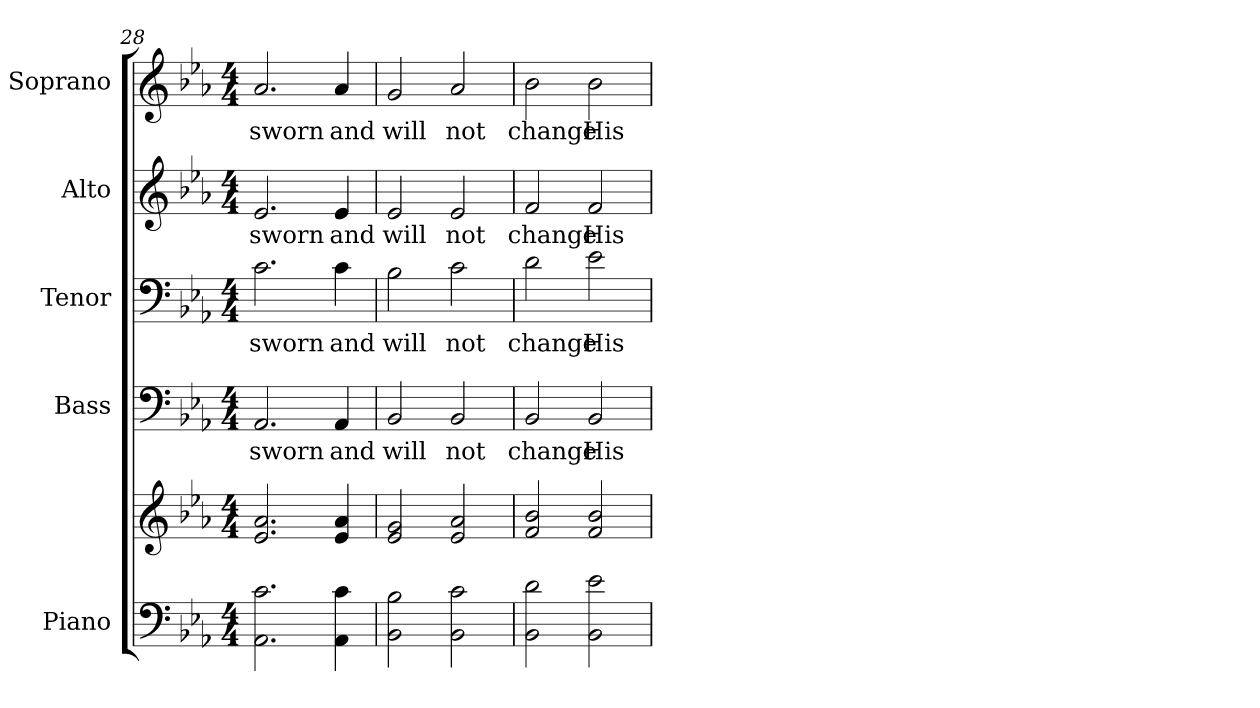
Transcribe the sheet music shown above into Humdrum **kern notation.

**kern	**kern	**kern	**text	**kern	**text	**kern	**text	**kern	**text
*part5	*part5	*part4	*part4	*part3	*part3	*part2	*part2	*part1	*part1
*staff6	*staff5	*staff4	*staff4	*staff3	*staff3	*staff2	*staff2	*staff1	*staff1
*I"Piano	*	*I"Bass	*	*I"Tenor	*	*I"Alto	*	*I"Soprano	*
*I'Pno.	*	*I'B.	*	*I'T.	*	*I'A.	*	*I'S.	*
!!LO:PB:g=z
*clefF4	*clefG2	*clefF4	*	*clefF4	*	*clefG2	*	*clefG2	*
*k[b-e-a-]	*k[b-e-a-]	*k[b-e-a-]	*	*k[b-e-a-]	*	*k[b-e-a-]	*	*k[b-e-a-]	*
*E-:	*E-:	*E-:	*	*E-:	*	*E-:	*	*E-:	*
*M4/4	*M4/4	*M4/4	*	*M4/4	*	*M4/4	*	*M4/4	*
=28	=28	=28	=28	=28	=28	=28	=28	=28	=28
!	!	!	!LO:LY:b:color=#000000	!	!	!	!	!	!
!	!	!	!	!	!LO:LY:b:color=#000000	!	!	!	!
!	!	!	!	!	!	!	!LO:LY:b:color=#000000	!	!
!	!	!	!	!	!	!	!	!	!LO:LY:b:color=#000000
2.AA-i\ 2.ci	2.e-i/ 2.a-i	2.AA-i/	sworn	2.ci\	sworn	2.e-i/	sworn	2.a-i/	sworn
!	!	!	!LO:LY:b:color=#000000	!	!	!	!	!	!
!	!	!	!	!	!LO:LY:b:color=#000000	!	!	!	!
!	!	!	!	!	!	!	!LO:LY:b:color=#000000	!	!
!	!	!	!	!	!	!	!	!	!LO:LY:b:color=#000000
4AA-i\ 4ci	4e-i/ 4a-i	4AA-i/	and	4ci\	and	4e-i/	and	4a-i/	and
=29	=29	=29	=29	=29	=29	=29	=29	=29	=29
!	!	!	!LO:LY:b:color=#000000	!	!	!	!	!	!
!	!	!	!	!	!LO:LY:b:color=#000000	!	!	!	!
!	!	!	!	!	!	!	!LO:LY:b:color=#000000	!	!
!	!	!	!	!	!	!	!	!	!LO:LY:b:color=#000000
2BB-i\ 2B-i	2e-i/ 2gi	2BB-i/	will	2B-i\	will	2e-i/	will	2gi/	will
!	!	!	!LO:LY:b:color=#000000	!	!	!	!	!	!
!	!	!	!	!	!LO:LY:b:color=#000000	!	!	!	!
!	!	!	!	!	!	!	!LO:LY:b:color=#000000	!	!
!	!	!	!	!	!	!	!	!	!LO:LY:b:color=#000000
2BB-i\ 2ci	2e-i/ 2a-i	2BB-i/	not	2ci\	not	2e-i/	not	2a-i/	not
=30	=30	=30	=30	=30	=30	=30	=30	=30	=30
!	!	!	!LO:LY:b:color=#000000	!	!	!	!	!	!
!	!	!	!	!	!LO:LY:b:color=#000000	!	!	!	!
!	!	!	!	!	!	!	!LO:LY:b:color=#000000	!	!
!	!	!	!	!	!	!	!	!	!LO:LY:b:color=#000000
2BB-i\ 2di	2fi/ 2b-i	2BB-i/	change	2di\	change	2fi/	change	2b-i\	change
!	!	!	!LO:LY:b:color=#000000	!	!	!	!	!	!
!	!	!	!	!	!LO:LY:b:color=#000000	!	!	!	!
!	!	!	!	!	!	!	!LO:LY:b:color=#000000	!	!
!	!	!	!	!	!	!	!	!	!LO:LY:b:color=#000000
2BB-i\ 2e-i	2fi/ 2b-i	2BB-i/	His	2e-i\	His	2fi/	His	2b-i\	His
=	=	=	=	=	=	=	=	=	=
*-	*-	*-	*-	*-	*-	*-	*-	*-	*-
